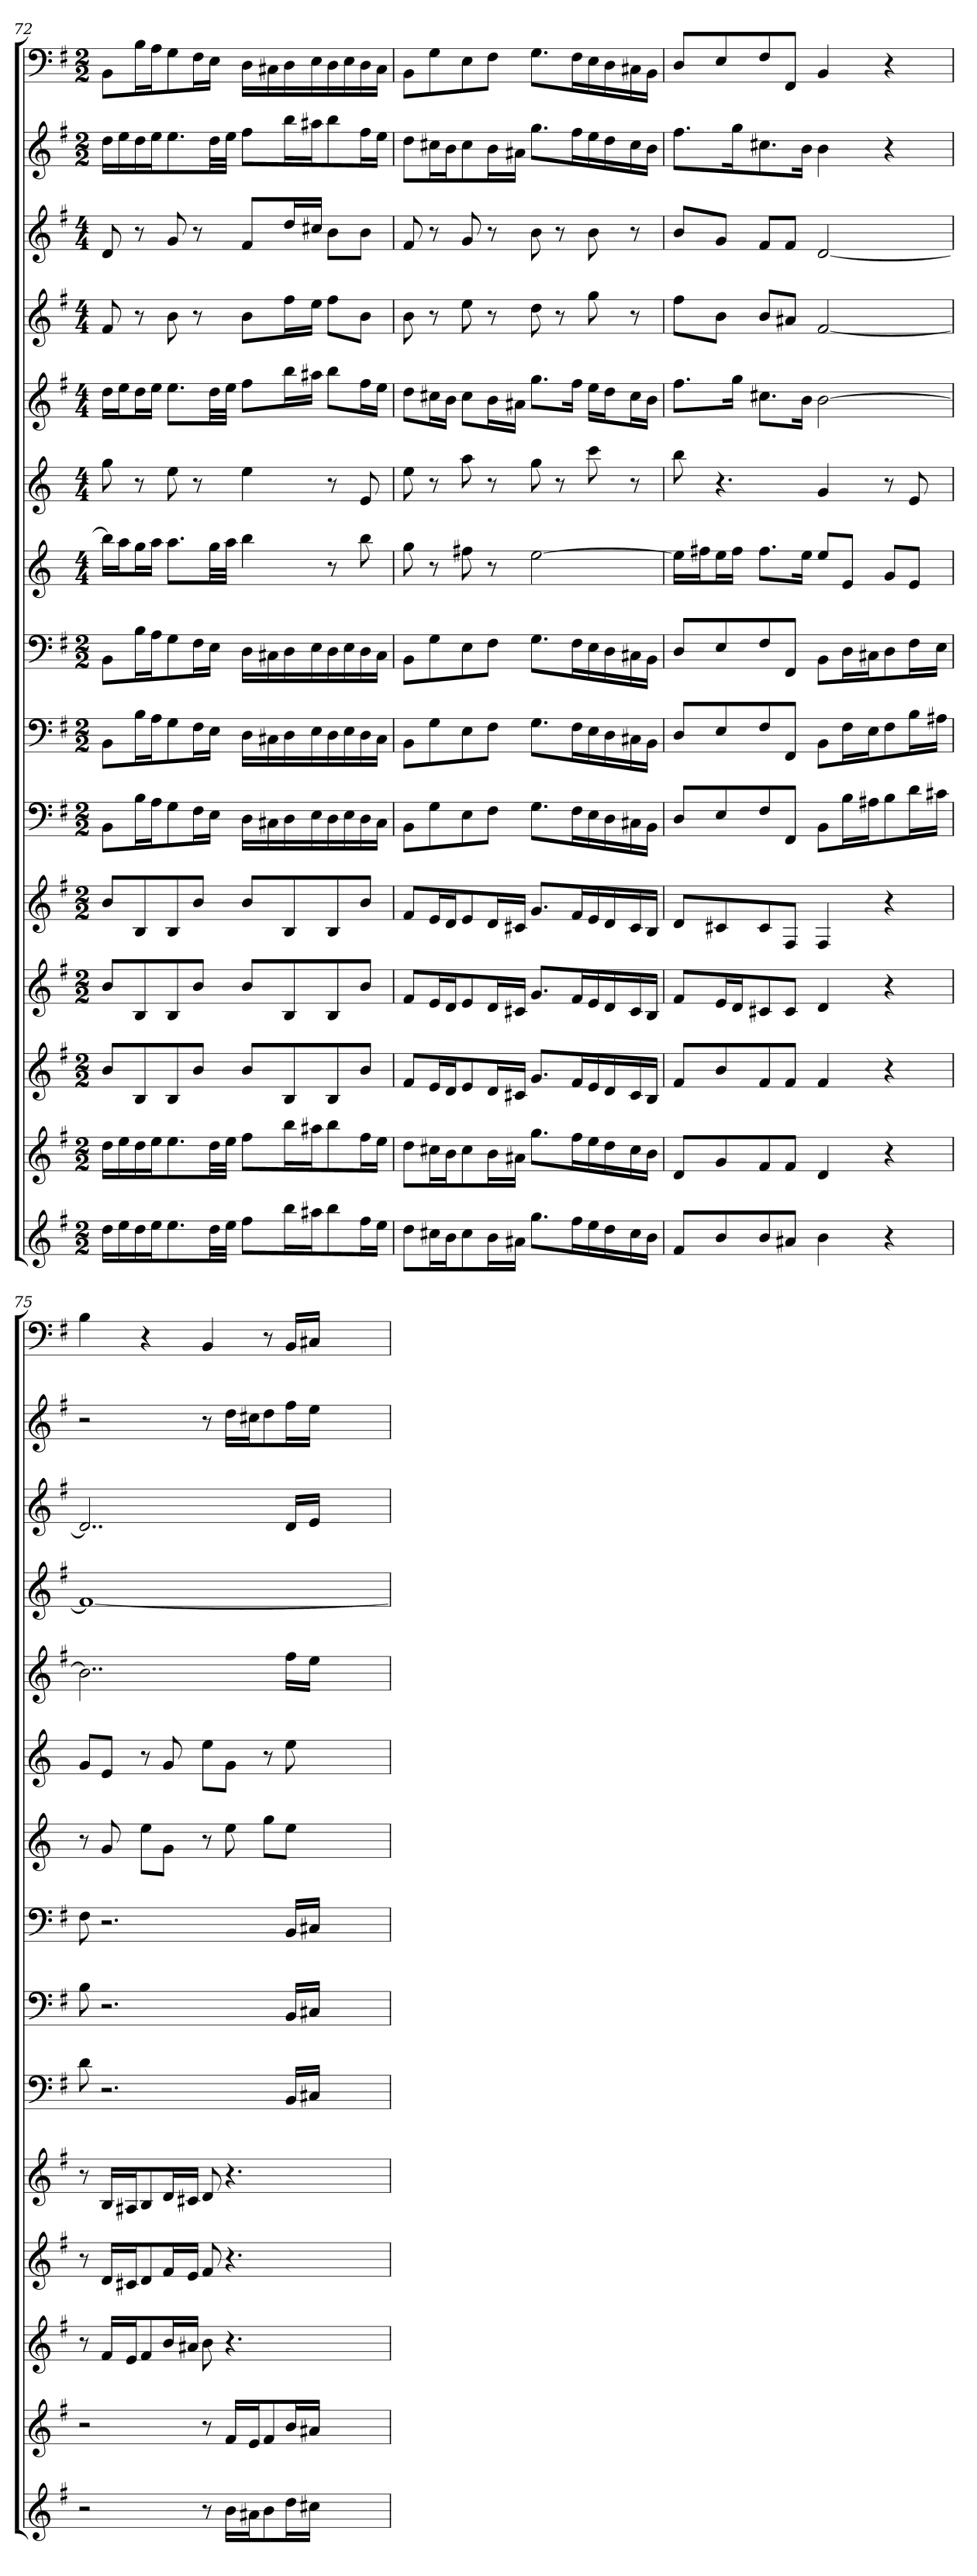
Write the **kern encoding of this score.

**kern	**kern	**kern	**kern	**kern	**kern	**kern	**kern	**kern	**kern	**kern	**kern	**kern	**kern	**kern
*part15	*part14	*part13	*part12	*part11	*part10	*part9	*part8	*part7	*part6	*part5	*part4	*part3	*part2	*part1
*staff15	*staff14	*staff13	*staff12	*staff11	*staff10	*staff9	*staff8	*staff7	*staff6	*staff5	*staff4	*staff3	*staff2	*staff1
*k[f#]	*k[f#]	*k[f#]	*k[f#]	*k[f#]	*k[f#]	*k[f#]	*k[f#]	*k[]	*k[]	*k[f#]	*k[f#]	*k[f#]	*k[f#]	*k[f#]
*G:	*G:	*G:	*G:	*G:	*G:	*G:	*G:	*	*	*G:	*G:	*G:	*G:	*G:
*M2/2	*M2/2	*M2/2	*M2/2	*M2/2	*M2/2	*M2/2	*M2/2	*M4/4	*M4/4	*M4/4	*M4/4	*M4/4	*M2/2	*M2/2
=72	=72	=72	=72	=72	=72	=72	=72	=72	=72	=72	=72	=72	=72	=72
16ddLL	16ddLL	8bL	8bL	8bL	8BBL	8BBL	8BBL	16bbLL]	8gg	16ddLL	8f#	8d	16ddLL	8BBL
16ee	16ee	.	.	.	.	.	.	16aaJ	.	16eeJ	.	.	16ee	.
16dd	16dd	8B	8B	8B	16BL	16BL	16BL	16ggL	8r	16ddL	8r	8r	16dd	16BL
16eeJ	16eeJ	.	.	.	16AJ	16AJ	16AJ	16aaJJ	.	16eeJJ	.	.	16eeJ	16AJ
8.ee	8.ee	8B	8B	8B	8G	8G	8G	8.aaL	8ee	8.eeL	8b	8g	8.ee	8G
.	.	8bJ	8bJ	8bJ	16F#L	16F#L	16F#L	.	8r	.	8r	8r	.	16F#L
32ddLL	32ddLL	.	.	.	16EJJ	16EJJ	16EJJ	32ggLL	.	32ddLL	.	.	32ddLL	16EJJ
32eeJJJ	32eeJJJ	.	.	.	.	.	.	32aaJJJ	.	32eeJJJ	.	.	32eeJJJ	.
8ff#L	8ff#L	8bL	8bL	8bL	16DLL	16DLL	16DLL	4bb	4ee	8ff#L	8bL	8f#L	8ff#L	16DLL
.	.	.	.	.	16C#X	16C#X	16C#X	.	.	.	.	.	.	16C#X
16bbL	16bbL	8B	8B	8B	16D	16D	16D	.	.	16bbL	16ff#L	16ddL	16bbL	16D
16aa#XJ	16aa#XJ	.	.	.	16E	16E	16E	.	.	16aa#XJJ	16eeJJ	16cc#XJJ	16aa#XJ	16E
8bb	8bb	8B	8B	8B	16D	16D	16D	8r	8r	8bbL	8ff#L	8bL	8bb	16D
.	.	.	.	.	16E	16E	16E	.	.	.	.	.	.	16E
16ff#L	16ff#L	8bJ	8bJ	8bJ	16D	16D	16D	8bb	8e	16ff#L	8bJ	8bJ	16ff#L	16D
16eeJJ	16eeJJ	.	.	.	16C#JJ	16C#JJ	16C#JJ	.	.	16eeJJ	.	.	16eeJJ	16C#JJ
=73	=73	=73	=73	=73	=73	=73	=73	=73	=73	=73	=73	=73	=73	=73
8ddL	8ddL	8f#L	8f#L	8f#L	8BBL	8BBL	8BBL	8gg	8ee	8ddL	8b	8f#	8ddL	8BBL
16cc#XL	16cc#XL	16eL	16eL	16eL	8G	8G	8G	8r	8r	16cc#XL	8r	8r	16cc#XL	8G
16bJ	16bJ	16dJ	16dJ	16dJ	.	.	.	.	.	16bJJ	.	.	16bJ	.
8cc#	8cc#	8e	8e	8e	8E	8E	8E	8ff#X	8aa	8cc#L	8ee	8g	8cc#	8E
16bL	16bL	16dL	16dL	16dL	8F#J	8F#J	8F#J	8r	8r	16bL	8r	8r	16bL	8F#J
16a#XJJ	16a#XJJ	16c#XJJ	16c#XJJ	16c#XJJ	.	.	.	.	.	16a#XJJ	.	.	16a#XJJ	.
8.ggL	8.ggL	8.gL	8.gL	8.gL	8.GL	8.GL	8.GL	[2ee	8gg	8.ggL	8dd	8b	8.ggL	8.GL
.	.	.	.	.	.	.	.	.	8r	.	8r	8r	.	.
16ff#L	16ff#L	16f#L	16f#L	16f#L	16F#L	16F#L	16F#L	.	.	16ff#Jk	.	.	16ff#L	16F#L
16ee	16ee	16e	16e	16e	16E	16E	16E	.	8ccc	16eeLL	8gg	8b	16ee	16E
16dd	16dd	16d	16d	16d	16D	16D	16D	.	.	16ddJ	.	.	16dd	16D
16cc#	16cc#	16c#	16c#	16c#	16C#X	16C#X	16C#X	.	8r	16cc#L	8r	8r	16cc#	16C#X
16bJJ	16bJJ	16BJJ	16BJJ	16BJJ	16BBJJ	16BBJJ	16BBJJ	.	.	16bJJ	.	.	16bJJ	16BBJJ
=74	=74	=74	=74	=74	=74	=74	=74	=74	=74	=74	=74	=74	=74	=74
8f#L	8dL	8f#L	8f#L	8dL	8DL	8DL	8DL	16eeLL]	8bb	8.ff#L	8ff#L	8bL	8.ff#L	8DL
.	.	.	.	.	.	.	.	16ff#XJ	.	.	.	.	.	.
8b	8g	8b	16eL	8c#X	8E	8E	8E	16eeL	4.r	.	8bJ	8gJ	.	8E
.	.	.	16dJ	.	.	.	.	16ff#JJ	.	16ggJk	.	.	16ggK	.
8b	8f#	8f#	8c#X	8c#	8F#	8F#	8F#	8.ff#L	.	8.cc#XL	8bL	8f#L	8.cc#X	8F#
8a#XJ	8f#J	8f#J	8c#J	8F#J	8FF#J	8FF#J	8FF#J	.	.	.	8a#XJ	8f#J	.	8FF#J
.	.	.	.	.	.	.	.	16eeJk	.	16bJk	.	.	16bJk	.
4b	4d	4f#	4d	4F#	8BBL	8BBL	8BBL	8eeL	4g	[2b	[2f#	[2d	4b	4BB
.	.	.	.	.	16BL	16F#L	16DL	8eJ	.	.	.	.	.	.
.	.	.	.	.	16A#XJ	16EJ	16C#XJ	.	.	.	.	.	.	.
4r	4r	4r	4r	4r	8B	8F#	8D	8gL	8r	.	.	.	4r	4r
.	.	.	.	.	16dL	16BL	16F#L	8eJ	8e	.	.	.	.	.
.	.	.	.	.	16c#XJJ	16A#XJJ	16EJJ	.	.	.	.	.	.	.
=75	=75	=75	=75	=75	=75	=75	=75	=75	=75	=75	=75	=75	=75	=75
2r	2r	8r	8r	8r	8d	8B	8F#	8r	8gL	2..b]	1f#_	2..d]	2r	4B
.	.	16f#LL	16dLL	16BLL	2.r	2.r	2.r	8g	8eJ	.	.	.	.	.
.	.	16eJ	16c#XJ	16A#XJ	.	.	.	.	.	.	.	.	.	.
.	.	8f#	8d	8B	.	.	.	8eeL	8r	.	.	.	.	4r
.	.	16bL	16f#L	16dL	.	.	.	8gJ	8g	.	.	.	.	.
.	.	16a#XJJ	16eJJ	16c#XJJ	.	.	.	.	.	.	.	.	.	.
8r	8r	8b	8f#	8d	.	.	.	8r	8eeL	.	.	.	8r	4BB
16bLL	16f#LL	4.r	4.r	4.r	.	.	.	8ee	8gJ	.	.	.	16ddLL	.
16a#XJ	16eJ	.	.	.	.	.	.	.	.	.	.	.	16cc#XJ	.
8b	8f#	.	.	.	.	.	.	8ggL	8r	.	.	.	8dd	8r
16ddL	16bL	.	.	.	16BBLL	16BBLL	16BBLL	8eeJ	8ee	16ff#LL	.	16dLL	16ff#L	16BBLL
16cc#XJJ	16a#XJJ	.	.	.	16C#XJJ	16C#XJJ	16C#XJJ	.	.	16eeJJ	.	16eJJ	16eeJJ	16C#XJJ
=	=	=	=	=	=	=	=	=	=	=	=	=	=	=
*-	*-	*-	*-	*-	*-	*-	*-	*-	*-	*-	*-	*-	*-	*-
